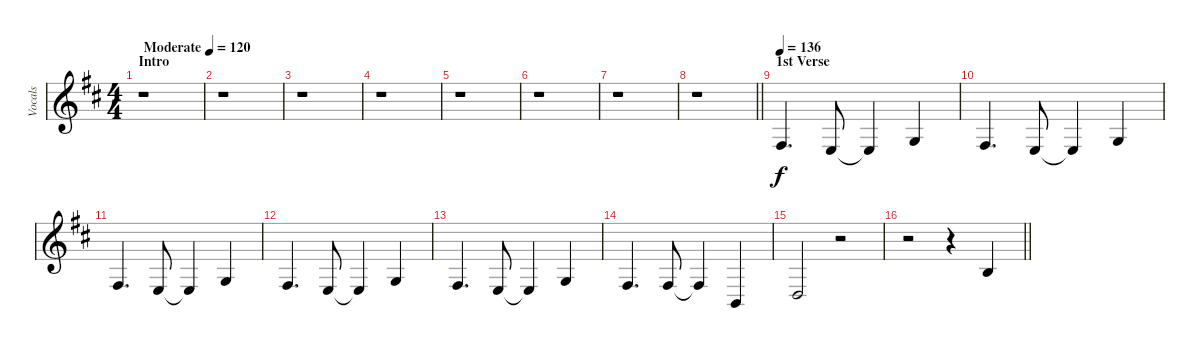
\track ("Vocals" "Vocals") {instrument oboe}
\staff {score}
\tuning (E4 B3 G3 D3 A2 E2) {hide}
\ts (4 4)
\section ("" "Intro")
\tempo (120 "Moderate")
\clef g2
\ks bminor
r.1{dy f instrument oboe} |
r.1 |
r.1 |
r.1 |
r.1 |
r.1 |
r.1 |
\barLineRight lightlight
r.1 |
\section ("" "1st Verse")
\tempo 136
9.5.4{d} 7.5.8 7.5{t}.4 10.5.4 |
9.5.4{d} 7.5.8 7.5{t}.4 10.5.4 |
9.5.4{d} 7.5.8 7.5{t}.4 10.5.4 |
9.5.4{d} 7.5.8 7.5{t}.4 10.5.4 |
9.5.4{d} 7.5.8 7.5{t}.4 10.5.4 |
9.5.4{d} 9.5.8 9.5{t}.4 7.6.4 |
10.6.2 r.2 |
\barLineRight lightlight
r.2 r.4 9.4.4
